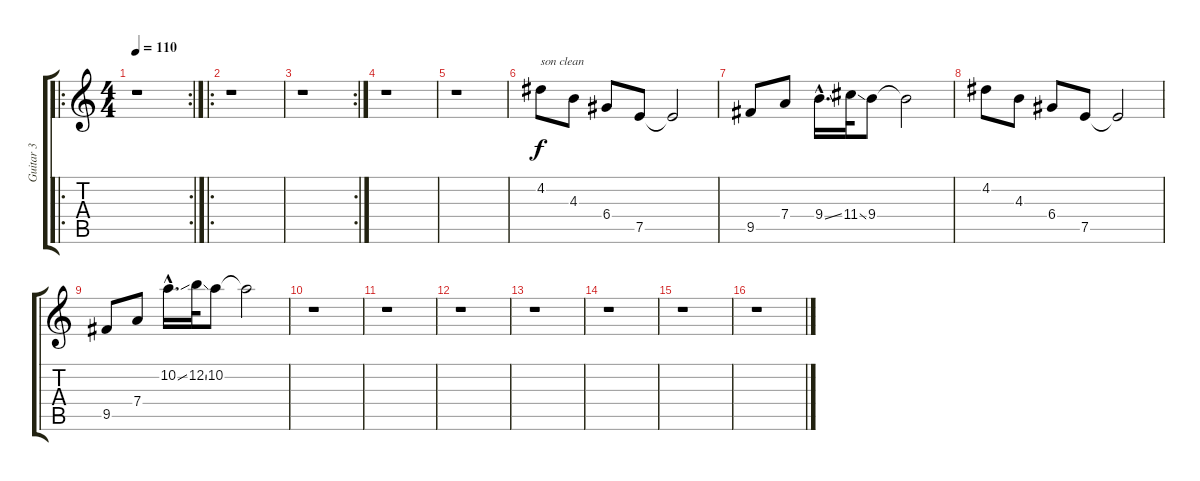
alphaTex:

\track ("Guitar 3" "Guitar 3") {instrument electricguitarclean}
\staff {score tabs}
\tuning (E4 B3 G3 D3 A2 E2) {hide}
\ro
\rc 2
\ts (4 4)
\tempo 110
\clef g2
\ks c
r.1{dy f instrument electricguitarclean} |
\ro
r.1 |
\rc 2
r.1 |
r.1 |
r.1 |
4.2.8{txt "son clean"} 4.3.8 6.4.8 7.5.8 7.5{t}.2 |
9.5.8 7.4.8 9.4{ss hac}.16{d} 11.4{ss}.32 9.4.8 9.4{t}.2 |
4.2.8 4.3.8 6.4.8 7.5.8 7.5{t}.2 |
9.5.8 7.4.8 10.2{ss hac}.16{d} 12.2{ss}.32 10.2.8 10.2{t}.2 |
r.1 |
r.1 |
r.1 |
r.1 |
r.1 |
r.1 |
r.1
